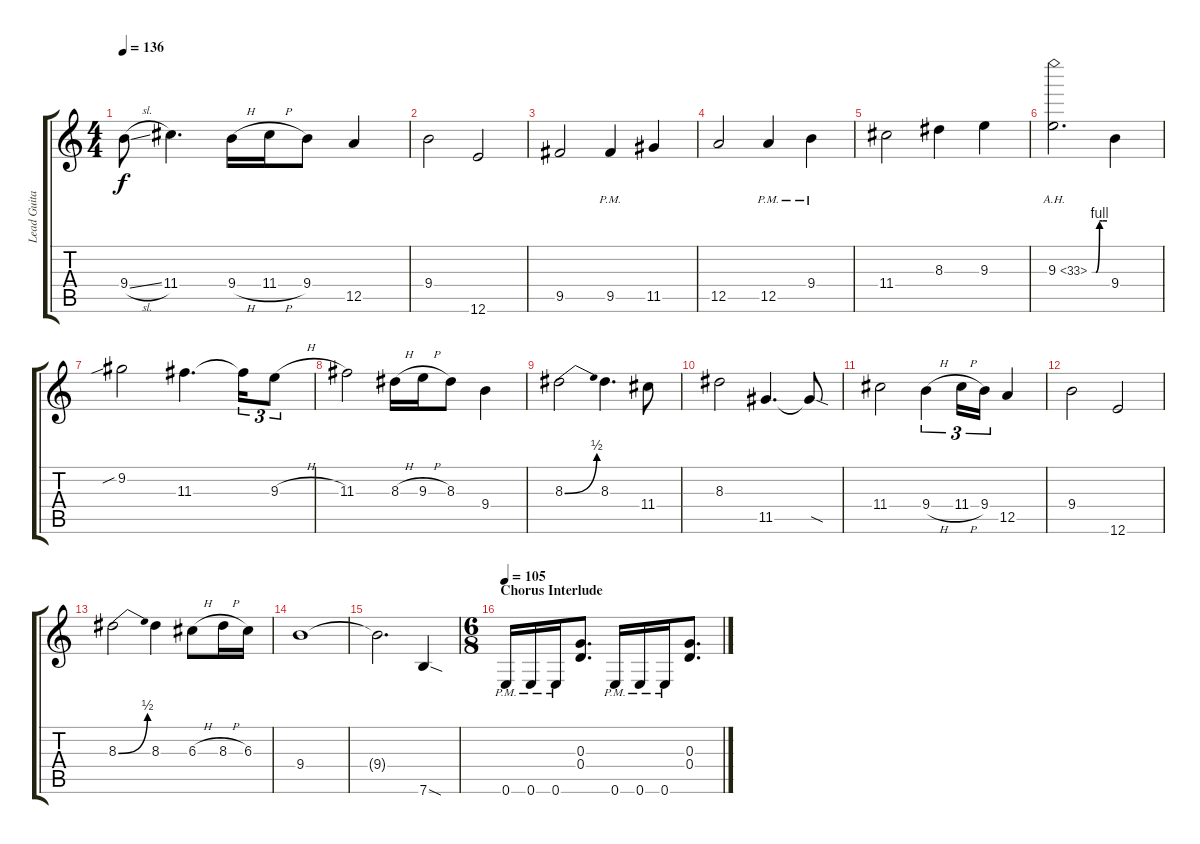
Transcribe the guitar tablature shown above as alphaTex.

\track ("Lead Guitar" "Lead Guita") {instrument distortionguitar}
\staff {score tabs}
\tuning (E4 B3 G3 D3 A2 E2) {hide}
\ts (4 4)
\tempo 136
\clef g2
\ks c
9.4{sl}.8{dy f} 11.4.4{d} 9.4{h}.16 11.4{h}.16 9.4.8 12.5.4 |
9.4.2 12.6.2 |
9.5.2 9.5{pm}.4 11.5.4 |
12.5.2 12.5{pm}.4 9.4{pm}.4 |
11.4.2 8.3.4 9.3.4 |
9.3{be (custom 0 0 15 0 30 4 42 4 60 4) ah 24}.2{d} 9.4.4 |
9.2{sib}.2 11.3.4{d} 11.3{t}.16{tu (3 2)} 9.3{h}.8{tu (3 2)} |
11.3.2 8.3{h}.16 9.3{h}.16 8.3.8 9.4.4 |
8.3{be (bend 0 0 60 2)}.2 8.3.4{d} 11.4.8 |
8.3.2 11.5.4{d} 11.5{sod t}.8 |
11.4.2 9.4{h}.4{tu (3 2)} 11.4{h}.16{tu (3 2)} 9.4.16{tu (3 2)} 12.5.4 |
9.4.2 12.6.2 |
8.3{be (bend 0 0 60 2)}.2 8.3.4 6.3{h}.8 8.3{h}.16 6.3.16 |
9.4.1 |
9.4{t}.2{d} 7.6{sod}.4 |
\ts (6 8)
\section ("" "Chorus Interlude")
\tempo 105
0.6{pm}.16{volume 11} 0.6{pm}.16 0.6{pm}.16 (0.3 0.4).8{d} 0.6{pm}.16 0.6{pm}.16 0.6{pm}.16 (0.3 0.4).8{d}
